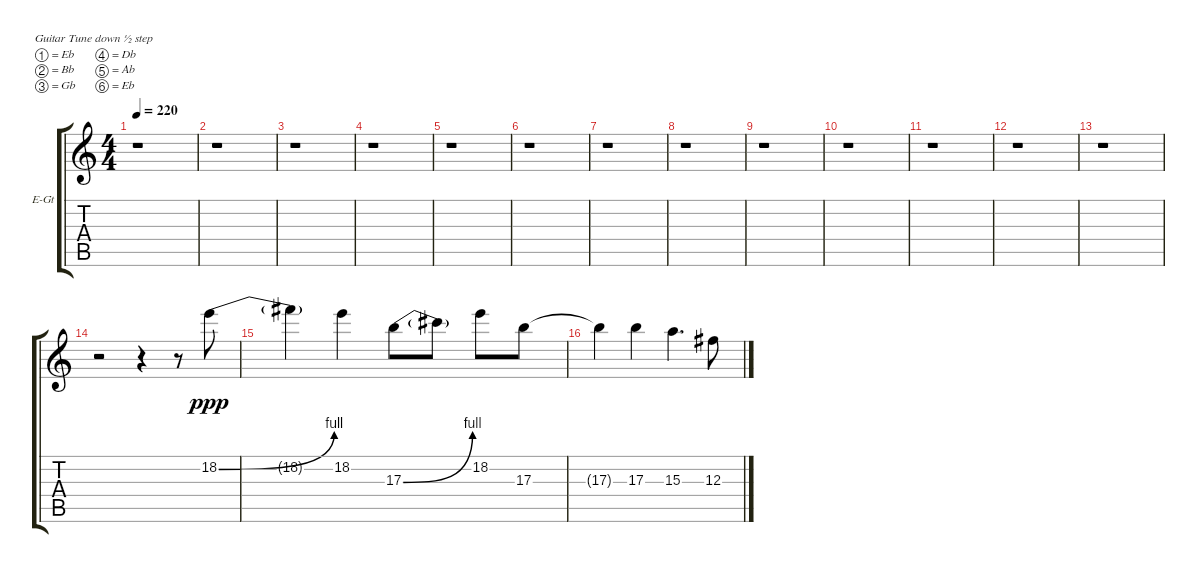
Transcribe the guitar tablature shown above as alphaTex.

\bracketExtendMode groupsimilarinstruments
\firstSystemTrackNameOrientation horizontal
\otherSystemsTrackNameOrientation horizontal
\track ("Guitar 3" "E-Gt") {instrument acousticgrandpiano}
\staff {score tabs}
\tuning (Eb4 Bb3 Gb3 Db3 Ab2 Eb2)
\displaytranspose 12
\ts (4 4)
\tempo 220
\clef g2
\ks c
r.1{dy ppp} |
r.1 |
r.1 |
r.1 |
r.1 |
r.1 |
r.1 |
r.1 |
r.1 |
r.1 |
r.1 |
r.1 |
r.1 |
r.2 r.4 r.8 18.2{be (bend 0 0 60 4)}.8 |
18.2{t}.4 18.2.4 17.3{be (bend 0 0 60 4)}.8 17.3{t}.8 18.2.8 17.3.8 |
17.3{t}.4 17.3.4 15.3.4{d} 12.3.8
